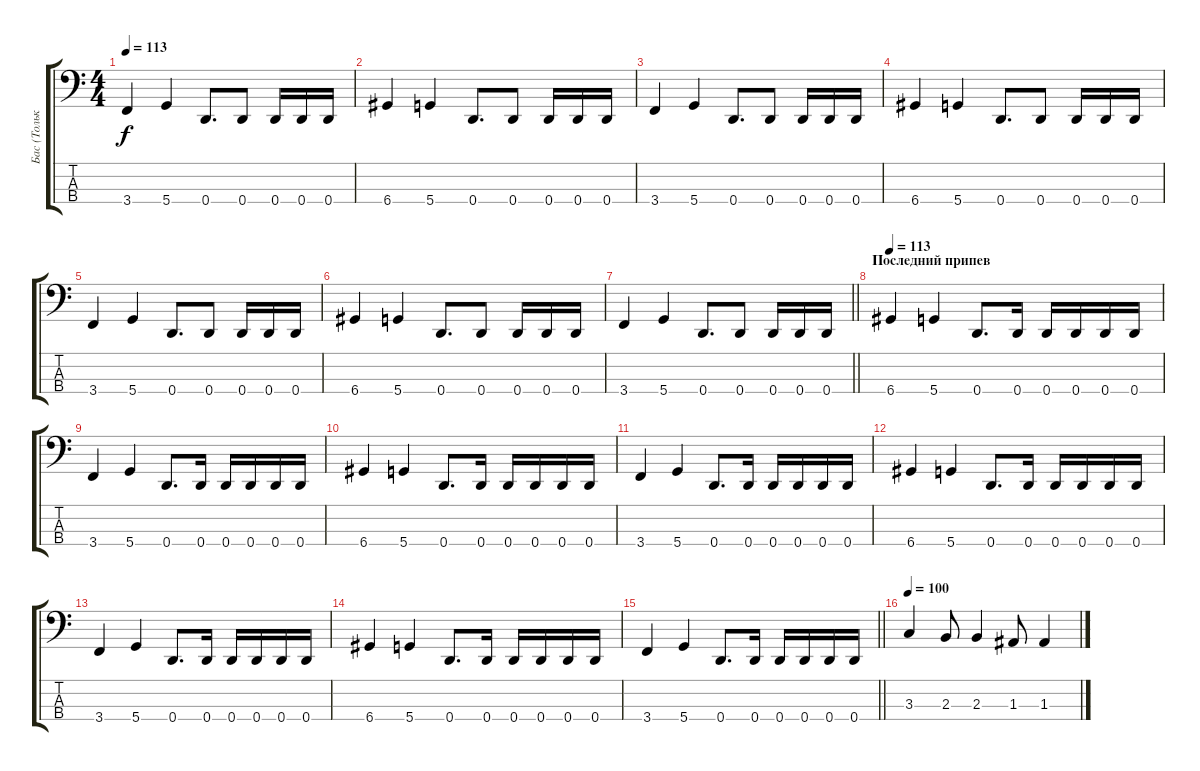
\track ("Бас (Только для звучания)" "Бас (Тольк") {instrument electricbassfinger}
\staff {score tabs}
\tuning (G2 D2 A1 D1) {hide}
\ts (4 4)
\tempo 113
\clef f4
\ks c
3.4.4{dy f} 5.4.4 0.4.8{d} 0.4.8 0.4.16 0.4.16 0.4.16 |
6.4.4 5.4.4 0.4.8{d} 0.4.8 0.4.16 0.4.16 0.4.16 |
3.4.4 5.4.4 0.4.8{d} 0.4.8 0.4.16 0.4.16 0.4.16 |
6.4.4 5.4.4 0.4.8{d} 0.4.8 0.4.16 0.4.16 0.4.16 |
3.4.4 5.4.4 0.4.8{d} 0.4.8 0.4.16 0.4.16 0.4.16 |
6.4.4 5.4.4 0.4.8{d} 0.4.8 0.4.16 0.4.16 0.4.16 |
\barLineRight lightlight
3.4.4 5.4.4 0.4.8{d} 0.4.8 0.4.16 0.4.16 0.4.16 |
\section ("" "Последний припев")
\tempo 113
6.4.4 5.4.4 0.4.8{d} 0.4.16 0.4.16 0.4.16 0.4.16 0.4.16 |
3.4.4 5.4.4 0.4.8{d} 0.4.16 0.4.16 0.4.16 0.4.16 0.4.16 |
6.4.4 5.4.4 0.4.8{d} 0.4.16 0.4.16 0.4.16 0.4.16 0.4.16 |
3.4.4 5.4.4 0.4.8{d} 0.4.16 0.4.16 0.4.16 0.4.16 0.4.16 |
6.4.4 5.4.4 0.4.8{d} 0.4.16 0.4.16 0.4.16 0.4.16 0.4.16 |
3.4.4 5.4.4 0.4.8{d} 0.4.16 0.4.16 0.4.16 0.4.16 0.4.16 |
6.4.4 5.4.4 0.4.8{d} 0.4.16 0.4.16 0.4.16 0.4.16 0.4.16 |
\barLineRight lightlight
3.4.4 5.4.4 0.4.8{d} 0.4.16 0.4.16 0.4.16 0.4.16 0.4.16 |
\tempo 100
3.3.4 2.3.8 2.3.4 1.3.8 1.3.4
